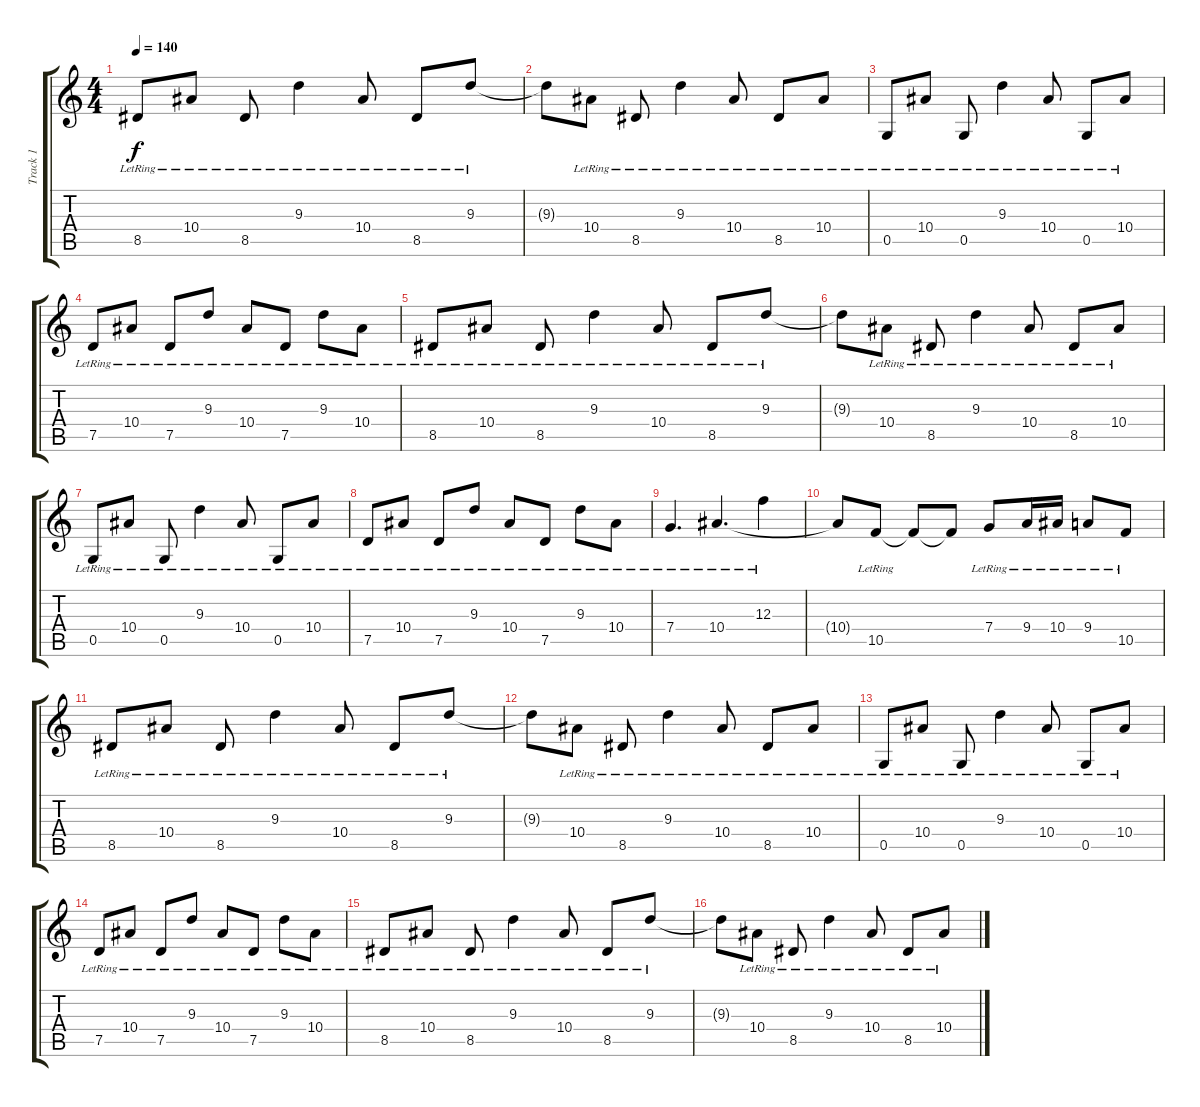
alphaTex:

\track ("Track 1" "Track 1") {instrument acousticguitarsteel}
\staff {score tabs}
\tuning (D4 A3 F3 C3 G2 C2) {hide}
\ts (4 4)
\tempo 140
\clef g2
\ks c
8.5{lr}.8{dy f} 10.4{lr}.8 8.5{lr}.8 9.3{lr}.4 10.4{lr}.8 8.5{lr}.8 9.3{lr}.8 |
9.3{t}.8 10.4{lr}.8 8.5{lr}.8 9.3{lr}.4 10.4{lr}.8 8.5{lr}.8 10.4{lr}.8 |
0.5{lr}.8 10.4{lr}.8 0.5{lr}.8 9.3{lr}.4 10.4{lr}.8 0.5{lr}.8 10.4{lr}.8 |
7.5{lr}.8 10.4{lr}.8 7.5{lr}.8 9.3{lr}.8 10.4{lr}.8 7.5{lr}.8 9.3{lr}.8 10.4{lr}.8 |
8.5{lr}.8 10.4{lr}.8 8.5{lr}.8 9.3{lr}.4 10.4{lr}.8 8.5{lr}.8 9.3{lr}.8 |
9.3{t}.8 10.4{lr}.8 8.5{lr}.8 9.3{lr}.4 10.4{lr}.8 8.5{lr}.8 10.4{lr}.8 |
0.5{lr}.8 10.4{lr}.8 0.5{lr}.8 9.3{lr}.4 10.4{lr}.8 0.5{lr}.8 10.4{lr}.8 |
7.5{lr}.8 10.4{lr}.8 7.5{lr}.8 9.3{lr}.8 10.4{lr}.8 7.5{lr}.8 9.3{lr}.8 10.4{lr}.8 |
7.4{lr}.4{d} 10.4{lr}.4{d} 12.3{lr}.4 |
10.4{t}.8 10.5{lr}.8 10.5{t}.8 10.5{t}.8 7.4{lr}.8 9.4{lr}.16 10.4{lr}.16 9.4{lr}.8 10.5{lr}.8 |
8.5{lr}.8 10.4{lr}.8 8.5{lr}.8 9.3{lr}.4 10.4{lr}.8 8.5{lr}.8 9.3{lr}.8 |
9.3{t}.8 10.4{lr}.8 8.5{lr}.8 9.3{lr}.4 10.4{lr}.8 8.5{lr}.8 10.4{lr}.8 |
0.5{lr}.8 10.4{lr}.8 0.5{lr}.8 9.3{lr}.4 10.4{lr}.8 0.5{lr}.8 10.4{lr}.8 |
7.5{lr}.8 10.4{lr}.8 7.5{lr}.8 9.3{lr}.8 10.4{lr}.8 7.5{lr}.8 9.3{lr}.8 10.4{lr}.8 |
8.5{lr}.8 10.4{lr}.8 8.5{lr}.8 9.3{lr}.4 10.4{lr}.8 8.5{lr}.8 9.3{lr}.8 |
9.3{t}.8 10.4{lr}.8 8.5{lr}.8 9.3{lr}.4 10.4{lr}.8 8.5{lr}.8 10.4{lr}.8
